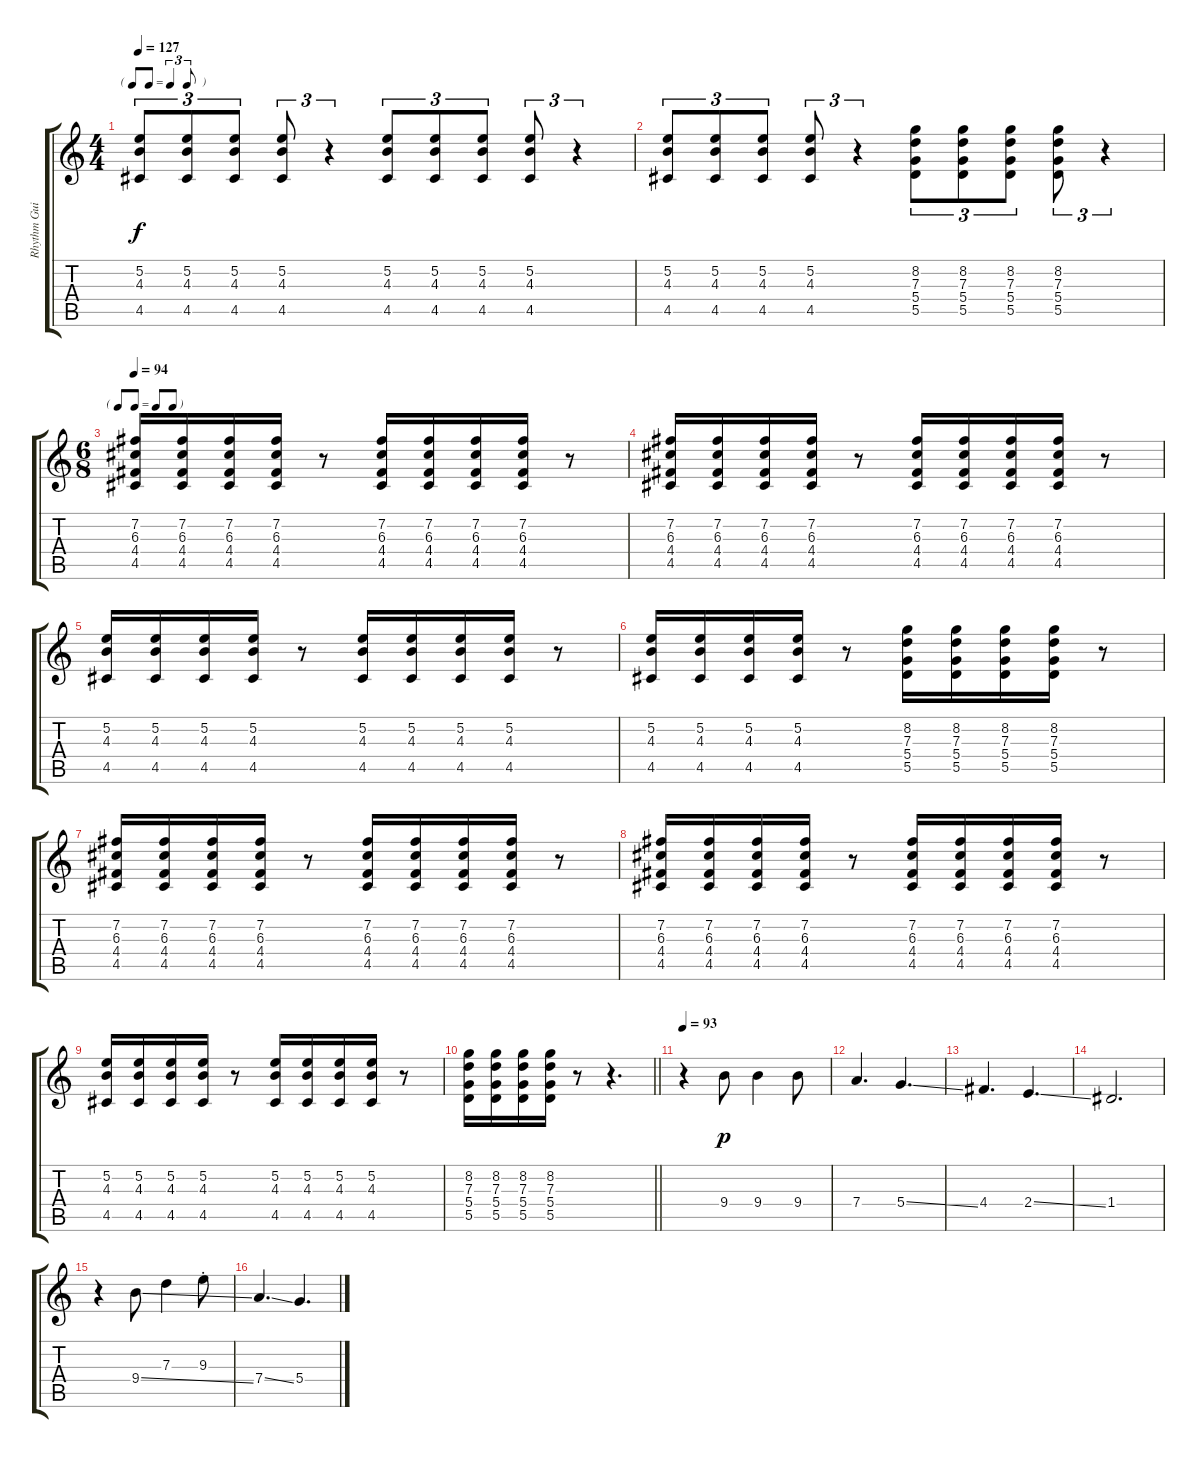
\track ("Rhythm Guitar 1 [Mikael Akerfeldt + Pete" "Rhythm Gui") {instrument distortionguitar}
\staff {score tabs}
\tuning (E4 B3 G3 D3 A2 E2) {hide}
\ts (4 4)
\tf triplet8th
\tempo 127
\clef g2
\ks c
(5.2 4.3 4.5).8{tu (3 2) dy f} (5.2 4.3 4.5).8{tu (3 2)} (5.2 4.3 4.5).8{tu (3 2)} (5.2 4.3 4.5).8{tu (3 2)} r.4{tu (3 2)} (5.2 4.3 4.5).8{tu (3 2)} (5.2 4.3 4.5).8{tu (3 2)} (5.2 4.3 4.5).8{tu (3 2)} (5.2 4.3 4.5).8{tu (3 2)} r.4{tu (3 2)} |
(5.2 4.3 4.5).8{tu (3 2)} (5.2 4.3 4.5).8{tu (3 2)} (5.2 4.3 4.5).8{tu (3 2)} (5.2 4.3 4.5).8{tu (3 2)} r.4{tu (3 2)} (8.2 7.3 5.4 5.5).8{tu (3 2)} (8.2 7.3 5.4 5.5).8{tu (3 2)} (8.2 7.3 5.4 5.5).8{tu (3 2)} (8.2 7.3 5.4 5.5).8{tu (3 2)} r.4{tu (3 2)} |
\ts (6 8)
\tf none
\tempo 94
(7.2 6.3 4.4 4.5).16 (7.2 6.3 4.4 4.5).16 (7.2 6.3 4.4 4.5).16 (7.2 6.3 4.4 4.5).16 r.8 (7.2 6.3 4.4 4.5).16 (7.2 6.3 4.4 4.5).16 (7.2 6.3 4.4 4.5).16 (7.2 6.3 4.4 4.5).16 r.8 |
(7.2 6.3 4.4 4.5).16 (7.2 6.3 4.4 4.5).16 (7.2 6.3 4.4 4.5).16 (7.2 6.3 4.4 4.5).16 r.8 (7.2 6.3 4.4 4.5).16 (7.2 6.3 4.4 4.5).16 (7.2 6.3 4.4 4.5).16 (7.2 6.3 4.4 4.5).16 r.8 |
(5.2 4.3 4.5).16 (5.2 4.3 4.5).16 (5.2 4.3 4.5).16 (5.2 4.3 4.5).16 r.8 (5.2 4.3 4.5).16 (5.2 4.3 4.5).16 (5.2 4.3 4.5).16 (5.2 4.3 4.5).16 r.8 |
(5.2 4.3 4.5).16 (5.2 4.3 4.5).16 (5.2 4.3 4.5).16 (5.2 4.3 4.5).16 r.8 (8.2 7.3 5.4 5.5).16 (8.2 7.3 5.4 5.5).16 (8.2 7.3 5.4 5.5).16 (8.2 7.3 5.4 5.5).16 r.8 |
(7.2 6.3 4.4 4.5).16 (7.2 6.3 4.4 4.5).16 (7.2 6.3 4.4 4.5).16 (7.2 6.3 4.4 4.5).16 r.8 (7.2 6.3 4.4 4.5).16 (7.2 6.3 4.4 4.5).16 (7.2 6.3 4.4 4.5).16 (7.2 6.3 4.4 4.5).16 r.8 |
(7.2 6.3 4.4 4.5).16 (7.2 6.3 4.4 4.5).16 (7.2 6.3 4.4 4.5).16 (7.2 6.3 4.4 4.5).16 r.8 (7.2 6.3 4.4 4.5).16 (7.2 6.3 4.4 4.5).16 (7.2 6.3 4.4 4.5).16 (7.2 6.3 4.4 4.5).16 r.8 |
(5.2 4.3 4.5).16 (5.2 4.3 4.5).16 (5.2 4.3 4.5).16 (5.2 4.3 4.5).16 r.8 (5.2 4.3 4.5).16 (5.2 4.3 4.5).16 (5.2 4.3 4.5).16 (5.2 4.3 4.5).16 r.8 |
\barLineRight lightlight
(8.2 7.3 5.4 5.5).16 (8.2 7.3 5.4 5.5).16 (8.2 7.3 5.4 5.5).16 (8.2 7.3 5.4 5.5).16 r.8 r.4{d} |
\tempo 93
r.4 9.4.8{dy p} 9.4.4 9.4.8 |
7.4.4{d} 5.4{ss}.4{d} |
4.4.4{d} 2.4{ss}.4{d} |
1.4.2{d} |
r.4 9.4{ss}.8 7.3.4 9.3{st}.8 |
7.4{ss}.4{d} 5.4.4{d}
